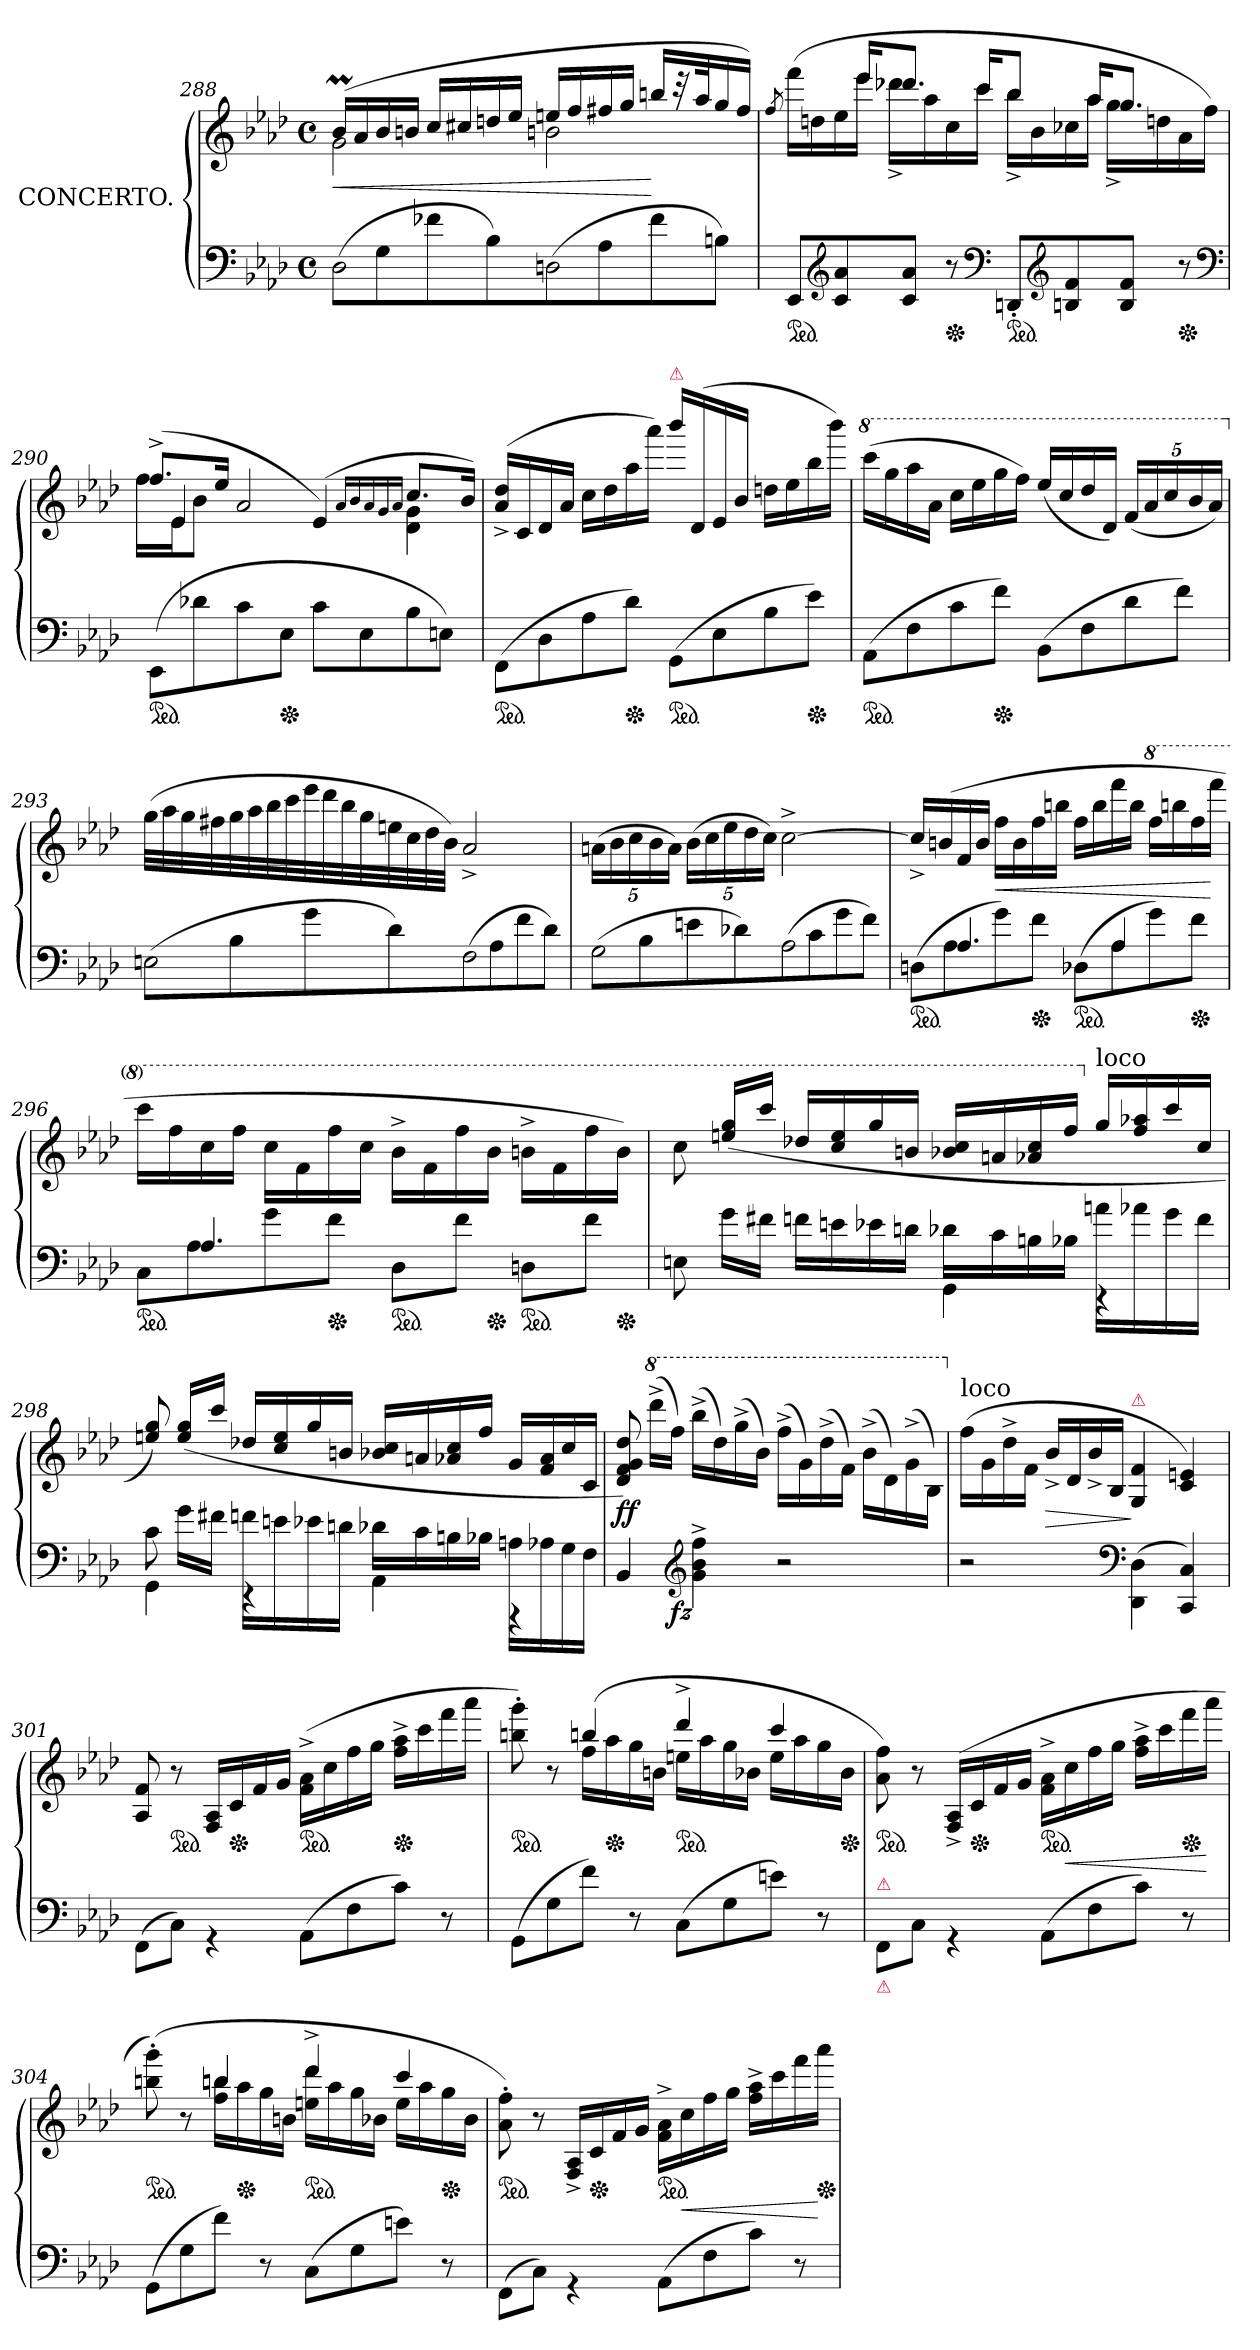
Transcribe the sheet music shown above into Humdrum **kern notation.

**kern	**kern	**dynam
*part1	*part1	*part1
*staff2	*staff1	*staff1/2
*I"CONCERTO.	*	*
*clefF4	*clefG2	*
*k[b-e-a-d-]	*k[b-e-a-d-]	*
*f:	*f:	*
*M4/4	*M4/4	*
*met(c)	*met(c)	*
=288	=288	=288
!LO:N:vis=2	!	!
*	*^	*
(>8D-	(>16b-MLL	2g	<
.	16a-	.	.
8G	16b-	.	.
.	16bnJJ	.	.
8f-X	16ccLL	.	.
.	16cc#X	.	.
8B-J)	16ddn	.	.
.	16ee-JJ	.	.
!LO:N:vis=2	!	!	!
(>8Dn	16eenLL	2bn	.
.	16ff	.	.
8A-	16ff#X	.	.
.	16ggJJ	.	.
8f-	16bbnLL	.	[
.	32rccc	.	.
.	32aa-K	.	.
8BnJ)	16gg	.	.
.	16ff#JJ)	.	.
=289	=289	=289	=289
.	.	8qff/	.
*ped	*	*	*
8EE-L	8ryy	(>16fffLL	.
.	.	16ddn	.
*clefG2	*	*	*
8c 8a-	16ryy	16ee-	.
.	16eee-KL	16eee-JJ	.
8c 8a-J	8.ddd-XJ	16ddd-X^<LL	.
.	.	16aa-	.
*Xped	*	*	*
8r	.	16cc	.
.	16cccKL	16cccJJ	.
*clefF4	*	*	*
!	!LO:N:vis=8	!	!
*ped	*	*	*
8DDn'L	8.bb-J	16bb-^<LL	.
.	.	16b-	.
*clefG2	*	*	*
8Bn 8f	.	16cc-X	.
.	16aa-KL	16aa-JJ	.
8B 8fJ	8.ggJ	16gg^<LL	.
.	.	16ddn	.
*Xped	*	*	*
8r	.	16a-	.
.	16ryy	16ffJJ)	.
*	*v	*v	*
*clefF4	*	*
=290	=290	=290
*	*^	*
*	*	*^	*
!LO:TX:a:color=crimson:t=⚠	!	!	!	!
*ped	*	*	*	*
(>8EE-/L	(>8.ff^>L	16ffLL	16ryy	.
.	.	16e-J	4e-/	.
8d-X\	.	8b-J	.	.
.	16ee-Jk	.	.	.
8c\	2a-	4ryy	.	.
.	.	.	8.ryy	.
*Xped	*	*	*	*
8E-\J	.	.	.	.
8cL	.	4ryy	(>4e-/)	.
8E-	.	.	.	.
.	16qqa-/LL	.	.	.
.	16qqb-/	.	.	.
.	16qqa-/	.	.	.
.	16qqg/	.	.	.
.	16qqa-/JJ	.	.	.
8B-	8.ccL	4d- 4g	4ryy	.
8EnJ)	.	.	.	.
.	16b-Jk)	.	.	.
*	*v	*v	*v	*
=291	=291	=291
*ped	*	*
(>8FFL	(>16a-^< 16dd-^<LL	.
.	16c	.
8D-	16d-	.
.	16a-JJ	.
8A-	16ccLL	.
.	16dd-	.
*Xped	*	*
8d-J)	16aa-	.
.	16aaa-JJ)	.
!	!LO:TX:a:color=crimson:t=⚠	!
*ped	*	*
(>8GGL	16bbb-\LL	.
.	(>16d-/	.
8E-	16e-/	.
.	16b-/JJ	.
8B-	16ddnLL	.
.	16ee-	.
*Xped	*	*
8e-J)	16bb-	.
.	16bbb-JJ)	.
=292	=292	=292
*	*8va	*
*ped	*	*
(>8AA-L	(>16ccccLL	.
.	16ggg	.
8F	16aaa-	.
.	16aa-JJ	.
8c	16cccLL	.
.	16eee-	.
*Xped	*	*
8fJ)	16ggg	.
.	16fffJJ)	.
(>8BB-L	(<16eee-/LL	.
.	16ccc/	.
8F	16ddd-/	.
.	16dd-/JJ)	.
8d-	(<20ffLL	.
.	20aa-	.
.	20ccc	.
8fJ)	.	.
.	20bb-	.
.	20aa-JJ)	.
=293	=293	=293
!LO:N:vis=2	!	!
*	*X8va	*
(>8En	(>32ggLLL	.
.	32aa-	.
.	32gg	.
.	32ff#X	.
8B-	32gg	.
.	32aa-	.
.	32bb-	.
.	32ccc	.
8g	32eee-	.
.	32ddd-	.
.	32bb-	.
.	32gg	.
8d-J)	32een	.
.	32cc	.
.	32dd-	.
.	32b-JJJ)	.
!LO:N:vis=2	!	!
(>8F	2a-^>	.
8A-	.	.
8f	.	.
8d-J)	.	.
=294	=294	=294
!LO:N:vis=2	!	!
(>8G	(>20an\LL	.
.	20b-\	.
.	20cc\	.
8B-	.	.
.	20b-\	.
.	20a\JJ)	.
8en	(>20b-LL	.
.	20cc	.
.	20ee-	.
8d-XJ)	.	.
.	20dd-	.
.	20ccJJ)	.
!LO:N:vis=2	!	!
(>8A-	[2cc^<	.
8c	.	.
8g	.	.
8fJ)	.	.
=295	=295	=295
*^	*	*
*ped	*	*	*
8ryy	(>8DnL	16cc^<LL]	.
.	.	(>16bn	.
4.A-	8A-	16f	.
.	.	16bJJ	.
.	8g)	16ffLL	<
.	.	16b	.
*Xped	*	*	*
.	8fJ	16ff	.
.	.	16bbnJJ	.
*ped	*	*	*
8ryy	(>8D-XL	16ffLL	.
.	.	16bb	.
4A-	8A-	16fff	.
.	.	16bbJJ	.
*	*	*8va	*
.	8g)	16fffLL	.
.	.	16bbbn	.
*Xped	*	*	*
8ryy	8fJ	16fff	.
.	.	16ffffJJ	[
=296	=296	=296	=296
*ped	*	*	*
8ryy	8CL	16ccccLL	.
.	.	16fff	.
4.A-	8A-	16ccc	.
.	.	16fffJJ	.
.	8g	16cccLL	.
.	.	16ff	.
*Xped	*	*	*
.	8fJ	16fff	.
.	.	16cccJJ	.
*ped	*	*	*
2ryy	8D-L	16bb-^>LL	.
.	.	16ff	.
.	8fJ	16fff	.
*Xped	*	*	*
.	.	16bb-JJ	.
*ped	*	*	*
.	8DnL	16bbn^>LL	.
.	.	16ff	.
.	8fJ	16fff	.
*Xped	*	*	*
.	.	16bbJJ)	.
=297	=297	=297	=297
8En	2ryy	8ccc	.
16g\LL	.	(>16eeen/ 16ggg/LL	.
16f#XJJ	.	16ccccJJ	.
16fn\LL	.	16ddd-X/LL	.
16en\	.	16ccc/ 16eee/	.
16e-X	.	16ggg	.
16dn\JJ	.	16bbn/JJ	.
16d-XLL	4GG	16bb-X 16cccLL	.
16c\	.	16aan/	.
16Bn\	.	16aa-X/ 16ccc/	.
16B-XJJ	.	16fffJJ	.
*	*	*X8va	*
!	!	!LO:TX:a:t=loco	!
16an\LL	4r	16gg/LL	.
16a-X	.	16ff 16aa-X	.
16g\	.	16ccc/	.
16f\JJ	.	16cc/JJ	.
=298	=298	=298	=298
8c\	4GG	8een/ 8gg/)	.
16g\LL	.	(>16ee/ 16gg/LL	.
16f#XJJ	.	16cccJJ	.
16fn\LL	4r	16dd-X/LL	.
16en\	.	16cc/ 16ee/	.
16e-X	.	16gg	.
16dn\JJ	.	16bn/JJ	.
16d-XLL	4AA-	16b-X 16ccLL	.
16c\	.	16an/	.
16Bn\	.	16a-X/ 16cc/	.
16B-XJJ	.	16ffJJ	.
16An\LL	4rAAA	16gLL	.
16A-X\	.	16f 16a-	.
16G\	.	16cc	.
16F\JJ	.	16cJJ	.
*v	*v	*	*
=299	=299	=299
4BB-	8d- 8f 8g 8dd-)	ff
*	*8va	*
.	(>16dddd-^<LL	.
.	16fffJJ)	.
*clefG2	*	*
!	!	!LO:DY:b=2:rj
4g^< 4b-^< 4ff^<	(>16bbb-^<LL	fz
.	16ddd-)	.
.	(>16ggg^<	.
.	16bb-JJ)	.
2r	(>16fff^<LL	.
.	16gg)	.
.	(>16ddd-^<	.
.	16ffJJ)	.
.	(>16bb-^<\LL	.
.	16dd-\)	.
.	(>16gg^<\	.
.	16b-\JJ)	.
=300	=300	=300
*	*X8va	*
!	!LO:TX:a:t=loco	!
2r	(>16ffLL	.
.	16g	.
.	16dd-^<	.
.	16fJJ	.
.	16b-^<LL	>
.	16d-	.
.	16b-^<	.
.	16B-JJ	.
*clefF4	*	*
!	!LO:TX:a:color=crimson:t=⚠	!
(<4DD-\ 4D-\	4G/ 4f/	]
4CC 4C)	4c 4en)	.
=301	=301	=301
(>8FF\L	8A-/ 8f/	.
*	*ped	*
8CJ)	8r	.
4rGG	16F/ 16A-/LL	.
*	*Xped	*
.	16c	.
.	16f	.
.	16gJJ	.
*	*ped	*
(>8AA-L	(>16f^> 16a-^>LL	.
.	16cc	.
8F	16ff	.
.	16ggJJ	.
*	*Xped	*
8cJ)	16ff^> 16aa-^>LL	.
.	16ccc	.
8r	16fff	.
.	16aaa-JJ	.
=302	=302	=302
*	*^	*
*	*ped	*	*
(>8GGL	8bbn'> 8ggg'>)	4ryy	.
8G	8r	.	.
8fJ)	(>4bbn	16ffLL	.
*	*Xped	*	*
.	.	16aa-	.
8r	.	16gg	.
.	.	16bnJJ	.
*	*ped	*	*
(>8CL	4ddd-^>	16eenLL	.
.	.	16aa-	.
8G	.	16gg	.
.	.	16b-XJJ	.
8enJ)	4ccc	16eeLL	.
.	.	16aa-	.
8r	.	16gg	.
*	*Xped	*	*
.	.	16b-JJ	.
=303	=303	=303	=303
!LO:TX:b:color=crimson:t=⚠	!	!	!
!LO:TX:a:color=crimson:t=⚠	!	!	!
*	*v	*v	*
*	*ped	*
8FF\L	8a- 8ff)	.
8C\J	8r	.
4rGG	(>16F^>/ 16A-^>/LL	.
*	*Xped	*
.	16c	.
.	16f	.
.	16gJJ	.
*	*ped	*
(>8AA-L	16f^> 16a-^>LL	.
.	16cc	<
8F	16ff	.
.	16ggJJ	.
8cJ)	16ff^> 16aa-^>LL	.
.	16ccc	.
*	*Xped	*
8r	16fff	.
.	16aaa-JJ	[
=304	=304	=304
*	*^	*
*	*ped	*	*
(>8GGL	(>8bbn'> 8ggg'>)	4ryy	.
8G	8r	.	.
8fJ)	4bbn	16ff 16bbnLL	.
*	*Xped	*	*
.	.	16aa-	.
8r	.	16gg	.
.	.	16bnJJ	.
*	*ped	*	*
(>8CL	4ddd-^>	16een 16ddd-LL	.
.	.	16aa-	.
8G	.	16gg	.
.	.	16b-XJJ	.
8enJ)	4ccc	16eeLL	.
.	.	16aa-	.
*	*Xped	*	*
8r	.	16gg	.
.	.	16b-JJ	.
*	*v	*v	*
=305	=305	=305
*	*ped	*
(>8FF\L	8a-'> 8ff'>)	.
8C\J)	8r	.
4rGG	16F^>/ 16A-^>/LL	.
*	*Xped	*
.	16c	.
.	16f	.
.	16gJJ	.
*	*ped	*
(>8AA-L	16f^> 16a-^>LL	.
.	16cc	<
8F	16ff	.
.	16ggJJ	.
8cJ)	16ff^> 16aa-^>LL	.
.	16ccc	.
8r	16fff	.
*	*Xped	*
.	16aaa-JJ	[
=	=	=
*-	*-	*-
